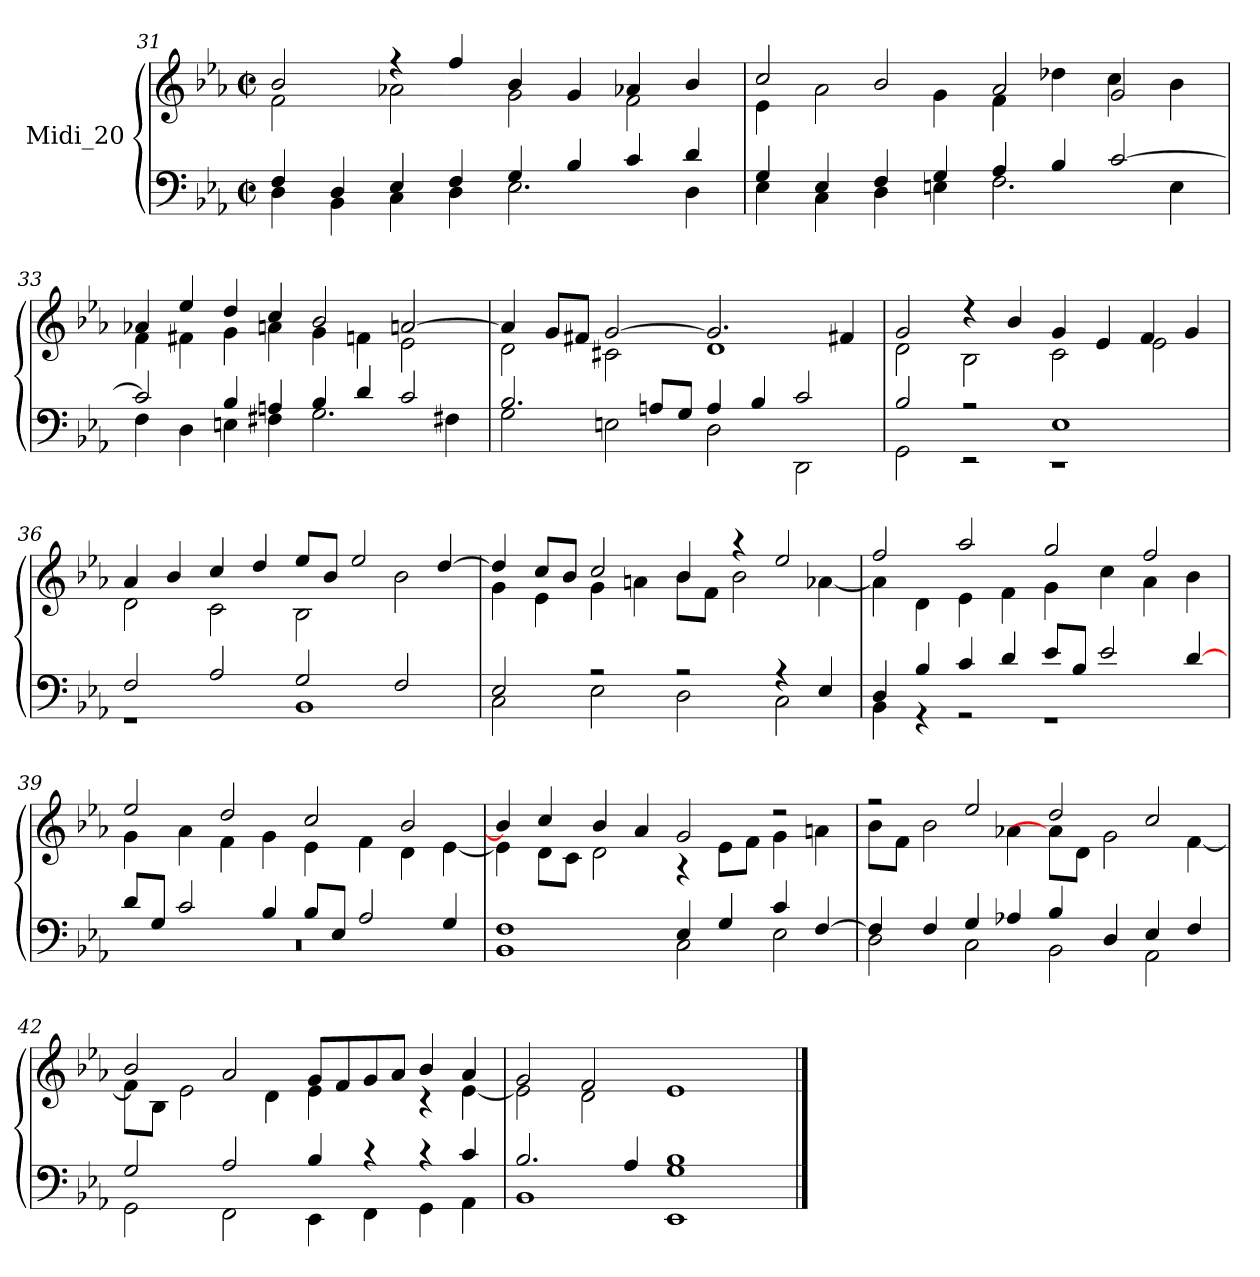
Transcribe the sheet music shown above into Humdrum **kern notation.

**kern	**kern
*part1	*part1
*staff2	*staff1
*I"Midi_20	*
*clefF4	*clefG2
*k[b-e-a-]	*k[b-e-a-]
*E-:	*E-:
*M4/2	*M4/2
*met(c|)	*met(c|)
=31	=31
*^	*^
4F/	4D\	2b-/	2f\
4D/	4BB-\	.	.
4E-/	4C\	4r	2a-X\
4F/	4D\	4ff	.
4G/	2.E-\	4b-	2g\
4B-/	.	4g	.
4c/	.	4a-X	2f\
4d/	4D\	4b-	.
!!LO:LB:g=z	!!
=32	=32	=32	=32
4G/	4E-\	2cc/	4e-\
4E-/	4C\	.	2a-\
4F/	4D\	2b-/	.
4G/	4En\	.	4g\
4A-/	2.F\	2a-/	4f\
4B-/	.	.	4dd-X\
[2c/	.	2g/	4cc\
.	4E\	.	4b-\
=33	=33	=33	=33
2c/]	4F	4a-X/	4f\
.	4D\	4ee-/	4f#X\
4B-/	4En	4dd/	4g\
4An/	4F#X	4cc/	4an\
4B-/	2.G	2b-/	4g\
4d/	.	.	4fn\
2c/	.	[2an/	2e-\
.	4F#X	.	.
=34	=34	=34	=34
2.B-/	2G	4a/]	2d\
.	.	8g/L	.
.	.	8f#X/J	.
.	2En	[2g/	2c#X\
8An/L	.	.	.
8G/J	.	.	.
4A	2D	2.g/]	1d\
4B-	.	.	.
2c	2DD	.	.
.	.	4f#X/	.
=35	=35	=35	=35
2B-	2GG	2g/	2d
2r	2r	4r	2B-
.	.	4b-/	.
1E-/	1r	4g/	2c\
.	.	4e-/	.
.	.	4f/	2e-\
.	.	4g/	.
!!LO:LB:g=z	!!
=36	=36	=36	=36
2F/	1r	4a-/	2d\
.	.	4b-/	.
2A-/	.	4cc/	2c\
.	.	4dd/	.
2G/	1BB-\	8ee-L	2B-\
.	.	8b-J	.
.	.	2ee-/	.
2F/	.	.	2b-\
.	.	[4dd/	.
=37	=37	=37	=37
2E-/	2C\	4dd/]	4g\
.	.	8ccL	4e-\
.	.	8b-J	.
2r	2E-\	2cc/	4g\
.	.	.	4an\
2r	2D\	4b-/	8b-\L
.	.	.	8f\J
.	.	4r	2b-\
4r	2C\	2ee-/	.
4E-/	.	.	[4a-X\
=38	=38	=38	=38
4D/	4BB-\	2ff/	4a-\]
4B-	4r	.	4d
4c	2r	2aa-/	4e-
4d	.	.	4f
8e-/L	1r	2gg/	4g
8B-/J	.	.	.
2e-/	.	.	4cc
.	.	2ff/	4a-
[4d/	.	.	4b-
=39	=39	=39	=39
8dL	0r	2ee-/	4g\
8GJ	.	.	.
2c/	.	.	4a-
.	.	2dd/	4f
4B-/	.	.	4g
8B-L	.	2cc/	4e-
8E-J	.	.	.
2A-/	.	.	4f
.	.	2b-/	4d
4G/	.	.	[4e-
!!LO:LB:g=z	!!
=40	=40	=40	=40
1F/	1BB-\	4b-/]	4e-\]
.	.	4cc/	8dL
.	.	.	8cJ
.	.	4b-/	2d\
.	.	4a-/	.
4E-	2C	2g/	4r
4G	.	.	8e-\L
.	.	.	8f\J
4c	2E-	2r	4g
[4F	.	.	4an
=41	=41	=41	=41
4F]	2D	2r	8b-\L
.	.	.	8f\J
4F	.	.	2b-\
4G	2C	2ee-/	.
4A-X	.	.	4a-X
4B-	2BB-	2dd/	8a-L]
.	.	.	8dJ
4D/	.	.	2g\
4E-/	2AA-	2cc/	.
4F/	.	.	[4f\
=42	=42	=42	=42
2G/	2GG	2b-/	8fL]
.	.	.	8B-J
.	.	.	2e-\
2A-/	2FF	2a-/	.
.	.	.	4d\
4B-/	4EE-	8gL	4e-\
.	.	8f	.
4r	4FF	8g	4ryy
.	.	8a-J	.
4r	4GG	4b-/	4r
4c/	4AA-	4a-/	[4e-\
=43	=43	=43	=43
2.B-/	1BB-\	2g/	2e-\]
.	.	2f/	2d\
4A-/	.	.	.
1G/ 1B-/	1EE-\	1e-/	2ryy
.	.	.	2ryy
*v	*v	*	*
*	*v	*v
==	==
*-	*-
